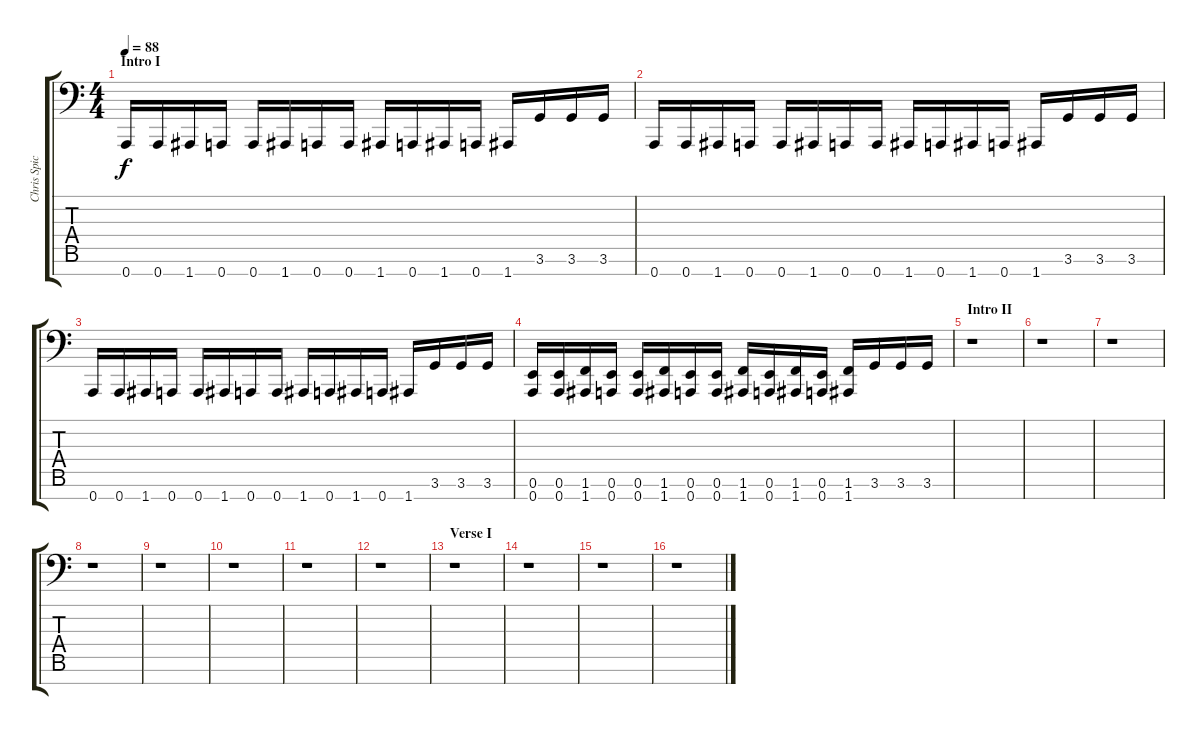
\track ("Chris Spicuzza" "Chris Spic") {instrument lead5charang}
\staff {score tabs}
\tuning (E4 B3 G3 D3 A2 E2 A1) {hide}
\ts (4 4)
\section ("" "Intro I")
\tempo 88
\clef f4
\ks c
0.7.16{dy f instrument lead5charang} 0.7.16 1.7.16 0.7.16 0.7.16 1.7.16 0.7.16 0.7.16 1.7.16 0.7.16 1.7.16 0.7.16 1.7.16 3.6.16 3.6.16 3.6.16 |
0.7.16 0.7.16 1.7.16 0.7.16 0.7.16 1.7.16 0.7.16 0.7.16 1.7.16 0.7.16 1.7.16 0.7.16 1.7.16 3.6.16 3.6.16 3.6.16 |
0.7.16 0.7.16 1.7.16 0.7.16 0.7.16 1.7.16 0.7.16 0.7.16 1.7.16 0.7.16 1.7.16 0.7.16 1.7.16 3.6.16 3.6.16 3.6.16 |
(0.6 0.7).16 (0.6 0.7).16 (1.6 1.7).16 (0.6 0.7).16 (0.6 0.7).16 (1.6 1.7).16 (0.6 0.7).16 (0.6 0.7).16 (1.6 1.7).16 (0.6 0.7).16 (1.6 1.7).16 (0.6 0.7).16 (1.6 1.7).16 3.6.16 3.6.16 3.6.16 |
\section ("" "Intro II")
r.1 |
r.1 |
r.1 |
r.1 |
r.1 |
r.1 |
r.1 |
r.1 |
\section ("" "Verse I")
r.1 |
r.1 |
r.1 |
r.1
